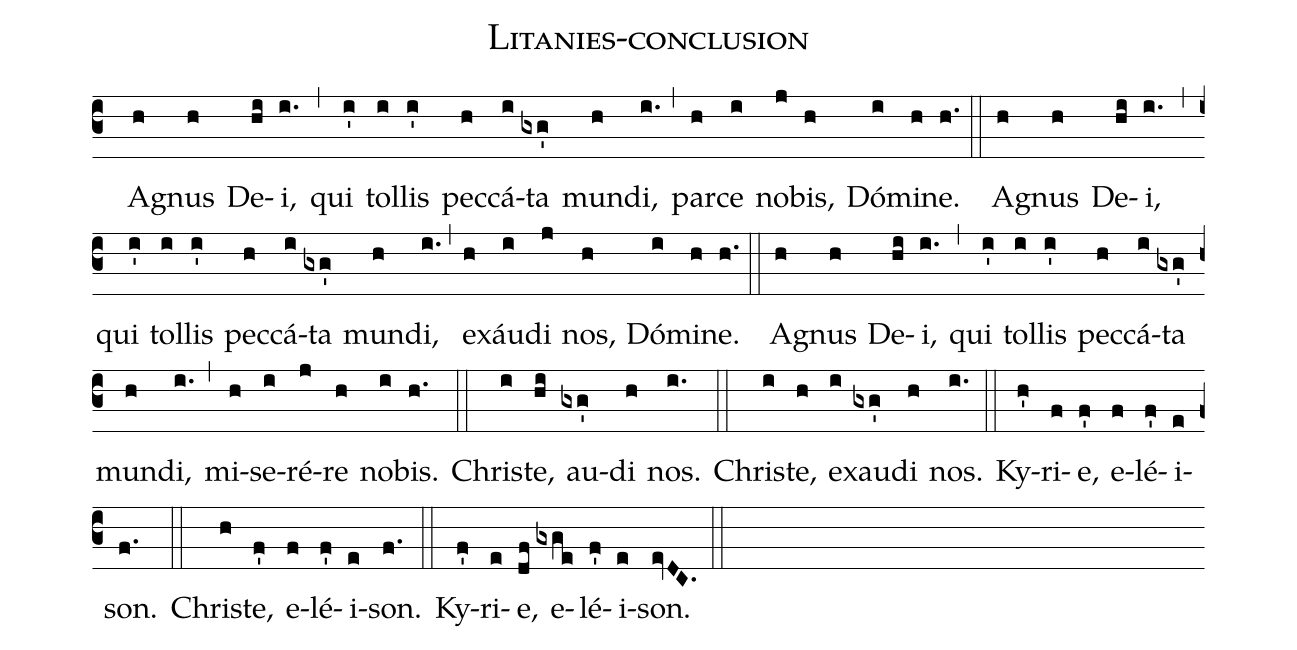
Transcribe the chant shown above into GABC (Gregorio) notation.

name:Litanies-conclusion;
%%
(c3) ()
{A}(h)gnus(h) De(hi)i,(i.) (,)
qui(i') tol(i)lis(i') pec(h)cá(i)ta(gxg') mun(h)di,(i.) (,)
par(h)ce(i) no(j)bis,(h) Dó(i)mi(h)ne.(h.) (::)
A(h)gnus(h) De(hi)i,(i.) (,)
qui(i') tol(i)lis(i') pec(h)cá(i)ta(gxg') mun(h)di,(i.) (,)
ex(h)áu(i)di(j) nos,(h) Dó(i)mi(h)ne.(h.) (::)
A(h)gnus(h) De(hi)i,(i.) (,)
qui(i') tol(i)lis(i') pec(h)cá(i)ta(gxg') mun(h)di,(i.) (,)
mi(h)se(i)ré(j)re(h) no(i)bis.(h.) (::)
Chris(i)te,(hi) au-(gxg')di(h) nos.(i.) (::)
Chris(i)te,(h) ex(i)au(gxg')di(h) nos.(i.) (::)
Ky(h')ri(f)e,(f') e(f)lé(f')i(e)son.(f.) (::)
Chri(h)ste,(f') e(f)lé(f')i(e)son.(f.) (::)
Ky(f')ri(e)e,(df) e(gxge)lé(f')i(e)son.(evDC.) (::)
